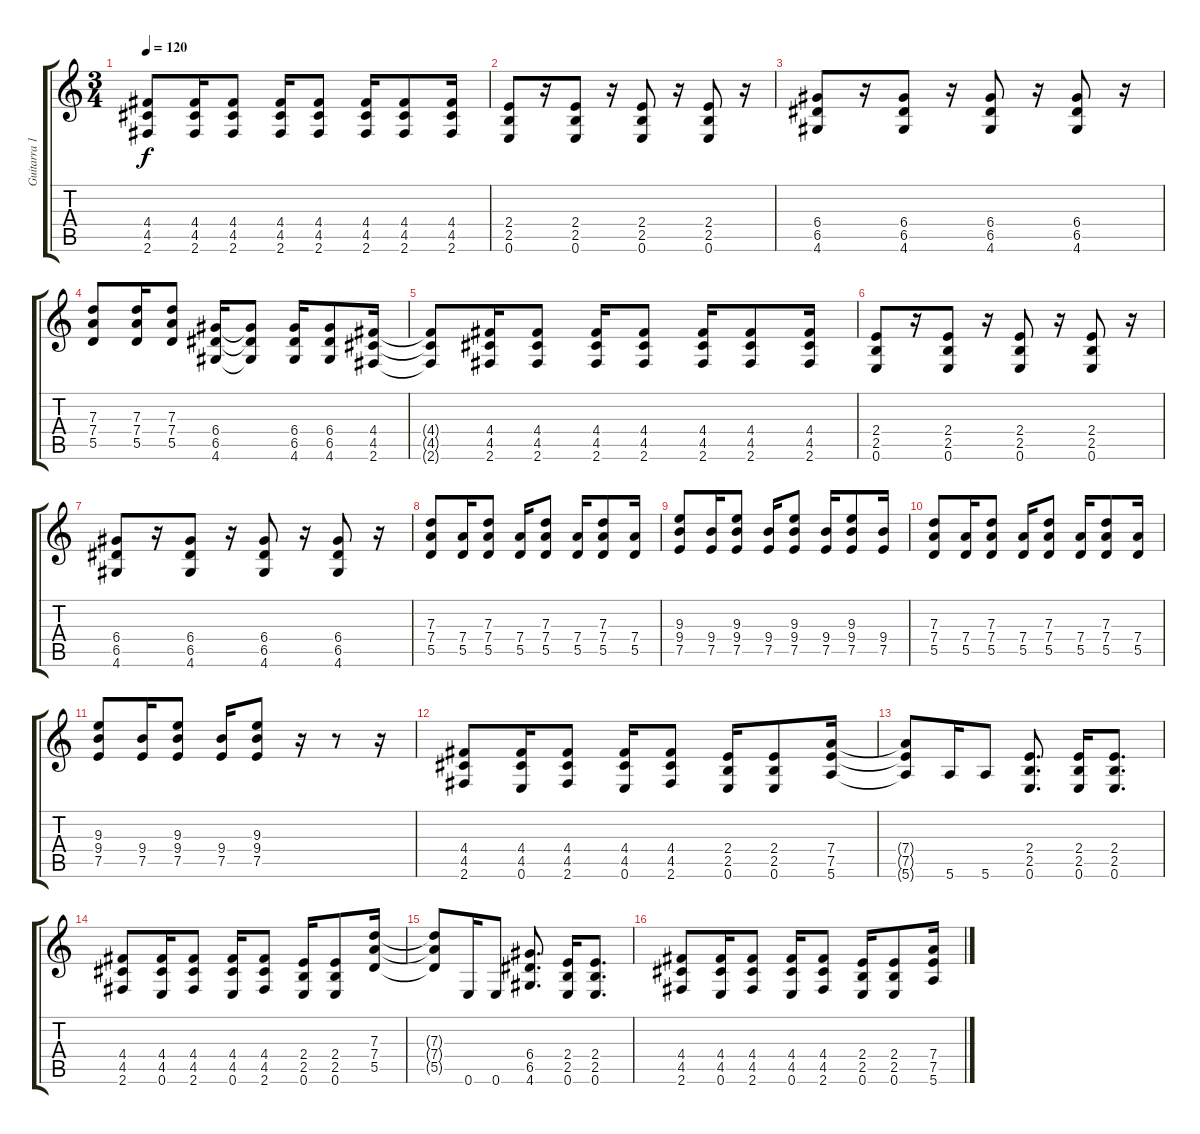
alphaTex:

\track ("Guitarra 1 - Mathias" "Guitarra 1") {instrument overdrivenguitar}
\staff {score tabs}
\tuning (E4 B3 G3 D3 A2 E2) {hide}
\ts (3 4)
\tempo 120
\clef g2
\ks c
(4.4{t} 4.5{t} 2.6{t}).8{dy f} (4.4 4.5 2.6).16 (4.4 4.5 2.6).8 (4.4 4.5 2.6).16 (4.4 4.5 2.6).8 (4.4 4.5 2.6).16 (4.4 4.5 2.6).8 (4.4 4.5 2.6).16 |
(2.4 2.5 0.6).8{volume 11} r.16 (2.4 2.5 0.6).8 r.16 (2.4 2.5 0.6).8 r.16 (2.4 2.5 0.6).8 r.16 |
(6.4 6.5 4.6).8 r.16 (6.4 6.5 4.6).8 r.16 (6.4 6.5 4.6).8 r.16 (6.4 6.5 4.6).8 r.16 |
(7.3 7.4 5.5).8 (7.3 7.4 5.5).16 (7.3 7.4 5.5).8 (6.4 6.5 4.6).16 (6.4{t} 6.5{t} 4.6{t}).8 (6.4 6.5 4.6).16 (6.4 6.5 4.6).8 (4.4 4.5 2.6).16 |
(4.4{t} 4.5{t} 2.6{t}).8 (4.4 4.5 2.6).16 (4.4 4.5 2.6).8 (4.4 4.5 2.6).16 (4.4 4.5 2.6).8 (4.4 4.5 2.6).16 (4.4 4.5 2.6).8 (4.4 4.5 2.6).16 |
(2.4 2.5 0.6).8{volume 11} r.16 (2.4 2.5 0.6).8 r.16 (2.4 2.5 0.6).8 r.16 (2.4 2.5 0.6).8 r.16 |
(6.4 6.5 4.6).8 r.16 (6.4 6.5 4.6).8 r.16 (6.4 6.5 4.6).8 r.16 (6.4 6.5 4.6).8 r.16 |
(7.3 7.4 5.5).8 (7.4 5.5).16 (7.3 7.4 5.5).8 (7.4 5.5).16 (7.3 7.4 5.5).8 (7.4 5.5).16 (7.3 7.4 5.5).8 (7.4 5.5).16 |
(9.3 9.4 7.5).8 (9.4 7.5).16 (9.3 9.4 7.5).8 (9.4 7.5).16 (9.3 9.4 7.5).8 (9.4 7.5).16 (9.3 9.4 7.5).8 (9.4 7.5).16 |
(7.3 7.4 5.5).8 (7.4 5.5).16 (7.3 7.4 5.5).8 (7.4 5.5).16 (7.3 7.4 5.5).8 (7.4 5.5).16 (7.3 7.4 5.5).8 (7.4 5.5).16 |
(9.3 9.4 7.5).8 (9.4 7.5).16 (9.3 9.4 7.5).8 (9.4 7.5).16 (9.3 9.4 7.5).8 r.16 r.8 r.16 |
(4.4 4.5 2.6).8 (4.4 4.5 0.6).16 (4.4 4.5 2.6).8 (4.4 4.5 0.6).16 (4.4 4.5 2.6).8 (2.4 2.5 0.6).16 (2.4 2.5 0.6).8 (7.4 7.5 5.6).16 |
(7.4{t} 7.5{t} 5.6{t}).8 5.6.16 5.6.8 (2.4 2.5 0.6).8{d} (2.4 2.5 0.6).16 (2.4 2.5 0.6).8{d} |
(4.4 4.5 2.6).8 (4.4 4.5 0.6).16 (4.4 4.5 2.6).8 (4.4 4.5 0.6).16 (4.4 4.5 2.6).8 (2.4 2.5 0.6).16 (2.4 2.5 0.6).8 (7.3 7.4 5.5).16 |
(7.3{t} 7.4{t} 5.5{t}).8 0.6.16 0.6.8 (6.4 6.5 4.6).8{d} (2.4 2.5 0.6).16 (2.4 2.5 0.6).8{d} |
(4.4 4.5 2.6).8 (4.4 4.5 0.6).16 (4.4 4.5 2.6).8 (4.4 4.5 0.6).16 (4.4 4.5 2.6).8 (2.4 2.5 0.6).16 (2.4 2.5 0.6).8 (7.4 7.5 5.6).16
